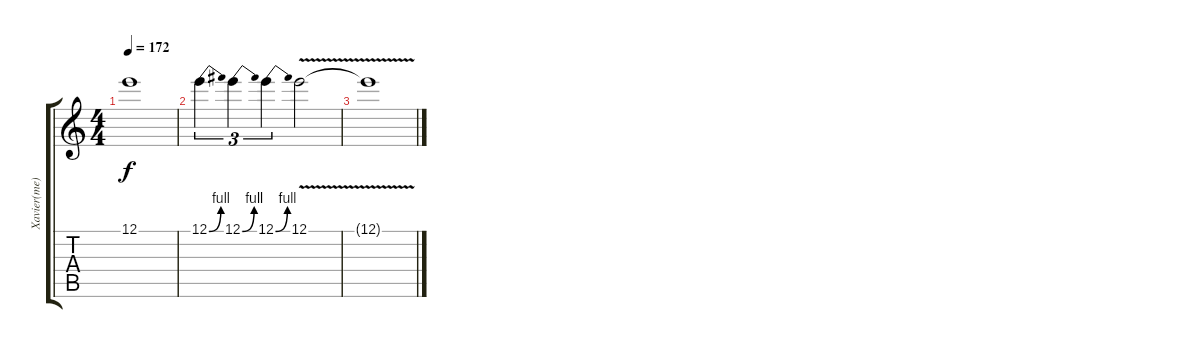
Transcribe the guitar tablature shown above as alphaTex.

\track ("Xavier(me)" "Xavier(me)") {instrument distortionguitar}
\staff {score tabs}
\tuning (E4 B3 G3 D3 A2 E2) {hide}
\ts (4 4)
\tempo 172
\clef g2
\ks c
12.1{t}.1{dy f} |
12.1{be (bend 0 0 60 4)}.4{tu (3 2)} 12.1{be (bend 0 0 60 4)}.4{tu (3 2)} 12.1{be (bend 0 0 60 4)}.4{tu (3 2)} 12.1{v}.2 |
12.1{t}.1
